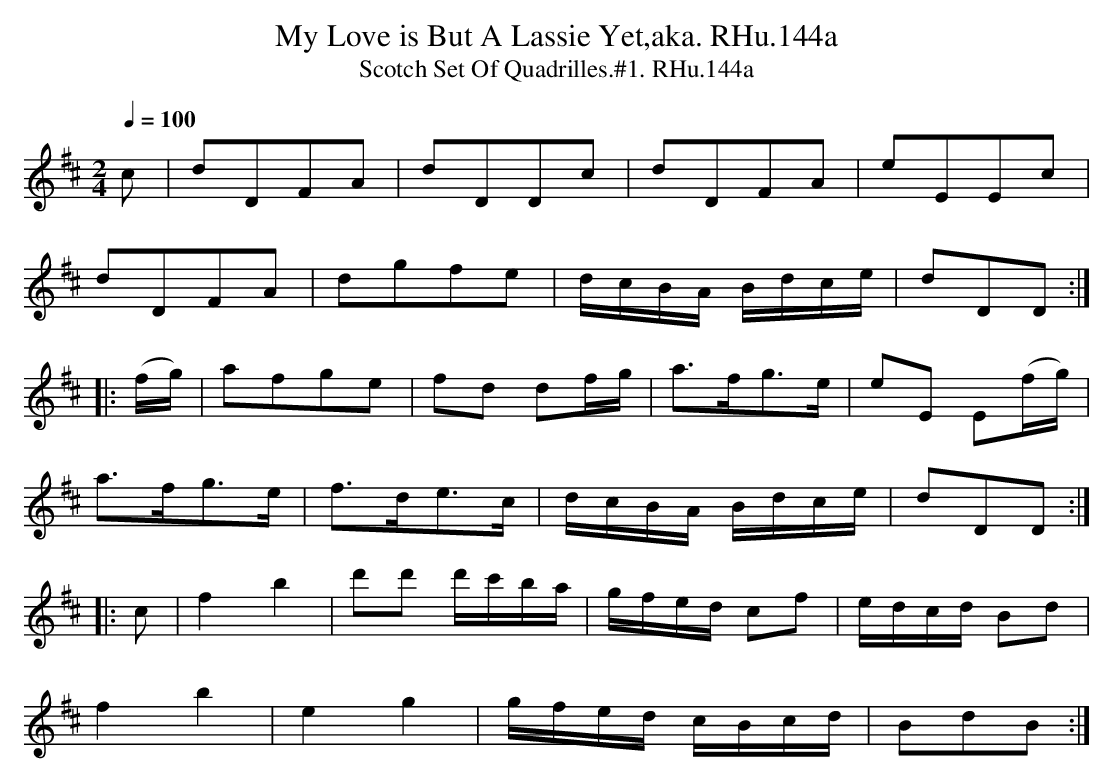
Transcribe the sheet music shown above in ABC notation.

X:1
T:My Love is But A Lassie Yet,aka. RHu.144a
T:Scotch Set Of Quadrilles.#1. RHu.144a
M:2/4
L:1/8
Q:1/4=100
K:D
c|dDFA|dDDc|dDFA|eEEc|
dDFA|dgfe|d/c/B/A/ B/d/c/e/|dDD:|
|:(f/g/)|afge|fd df/g/|a>fg>e|eE E(f/g/)|
a>fg>e|f>de>c|d/c/B/A/ B/d/c/e/|dDD :|
|:c|f2b2|d'd' d'/c'/b/a/|g/f/e/d/ cf|e/d/c/d/ Bd|
f2b2|e2g2|g/f/e/d/ c/B/c/d/|BdB :|
